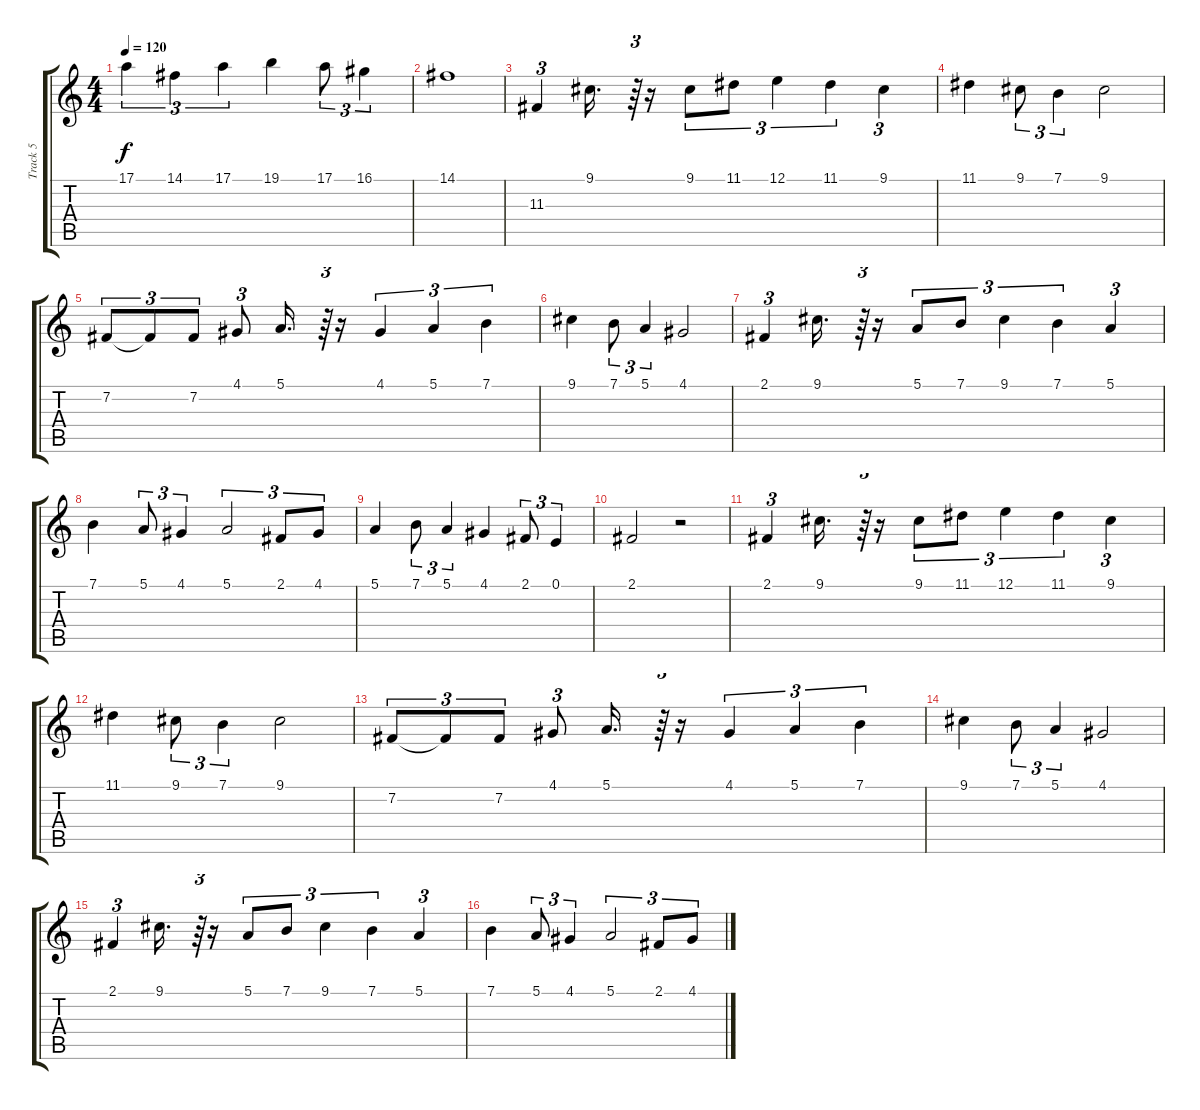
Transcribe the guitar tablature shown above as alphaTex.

\track ("Track 5" "Track 5") {instrument flute}
\staff {score tabs}
\tuning (E4 B3 G3 D3 A2 E2) {hide}
\ts (4 4)
\tempo 120
\clef g2
\ks c
17.1.4{tu (3 2) dy f} 14.1.4{tu (3 2)} 17.1.4{tu (3 2)} 19.1.4 17.1.8{tu (3 2)} 16.1.4{tu (3 2)} |
14.1.1 |
11.3.4{tu (3 2) volume 4} 9.1.16{d} r.64{tu (3 2)} r.16 9.1.8{tu (3 2)} 11.1.8{tu (3 2)} 12.1.4{tu (3 2)} 11.1.4{tu (3 2)} 9.1.4{tu (3 2)} |
11.1.4 9.1.8{tu (3 2)} 7.1.4{tu (3 2)} 9.1.2 |
7.2.8{tu (3 2)} 7.2{t}.8{tu (3 2)} 7.2.8{tu (3 2)} 4.1.8{tu (3 2)} 5.1.16{d} r.64{tu (3 2)} r.16 4.1.4{tu (3 2)} 5.1.4{tu (3 2)} 7.1.4{tu (3 2)} |
9.1.4 7.1.8{tu (3 2)} 5.1.4{tu (3 2)} 4.1.2 |
2.1.4{tu (3 2)} 9.1.16{d} r.64{tu (3 2)} r.16 5.1.8{tu (3 2)} 7.1.8{tu (3 2)} 9.1.4{tu (3 2)} 7.1.4{tu (3 2)} 5.1.4{tu (3 2)} |
7.1.4 5.1.8{tu (3 2)} 4.1.4{tu (3 2)} 5.1.2{tu (3 2)} 2.1.8{tu (3 2)} 4.1.8{tu (3 2)} |
5.1.4 7.1.8{tu (3 2)} 5.1.4{tu (3 2)} 4.1.4 2.1.8{tu (3 2)} 0.1.4{tu (3 2)} |
2.1.2 r.2 |
2.1.4{tu (3 2)} 9.1.16{d} r.64{tu (3 2)} r.16 9.1.8{tu (3 2)} 11.1.8{tu (3 2)} 12.1.4{tu (3 2)} 11.1.4{tu (3 2)} 9.1.4{tu (3 2)} |
11.1.4 9.1.8{tu (3 2)} 7.1.4{tu (3 2)} 9.1.2 |
7.2.8{tu (3 2)} 7.2{t}.8{tu (3 2)} 7.2.8{tu (3 2)} 4.1.8{tu (3 2)} 5.1.16{d} r.64{tu (3 2)} r.16 4.1.4{tu (3 2)} 5.1.4{tu (3 2)} 7.1.4{tu (3 2)} |
9.1.4 7.1.8{tu (3 2)} 5.1.4{tu (3 2)} 4.1.2 |
2.1.4{tu (3 2)} 9.1.16{d} r.64{tu (3 2)} r.16 5.1.8{tu (3 2)} 7.1.8{tu (3 2)} 9.1.4{tu (3 2)} 7.1.4{tu (3 2)} 5.1.4{tu (3 2)} |
7.1.4 5.1.8{tu (3 2)} 4.1.4{tu (3 2)} 5.1.2{tu (3 2)} 2.1.8{tu (3 2)} 4.1.8{tu (3 2)}
